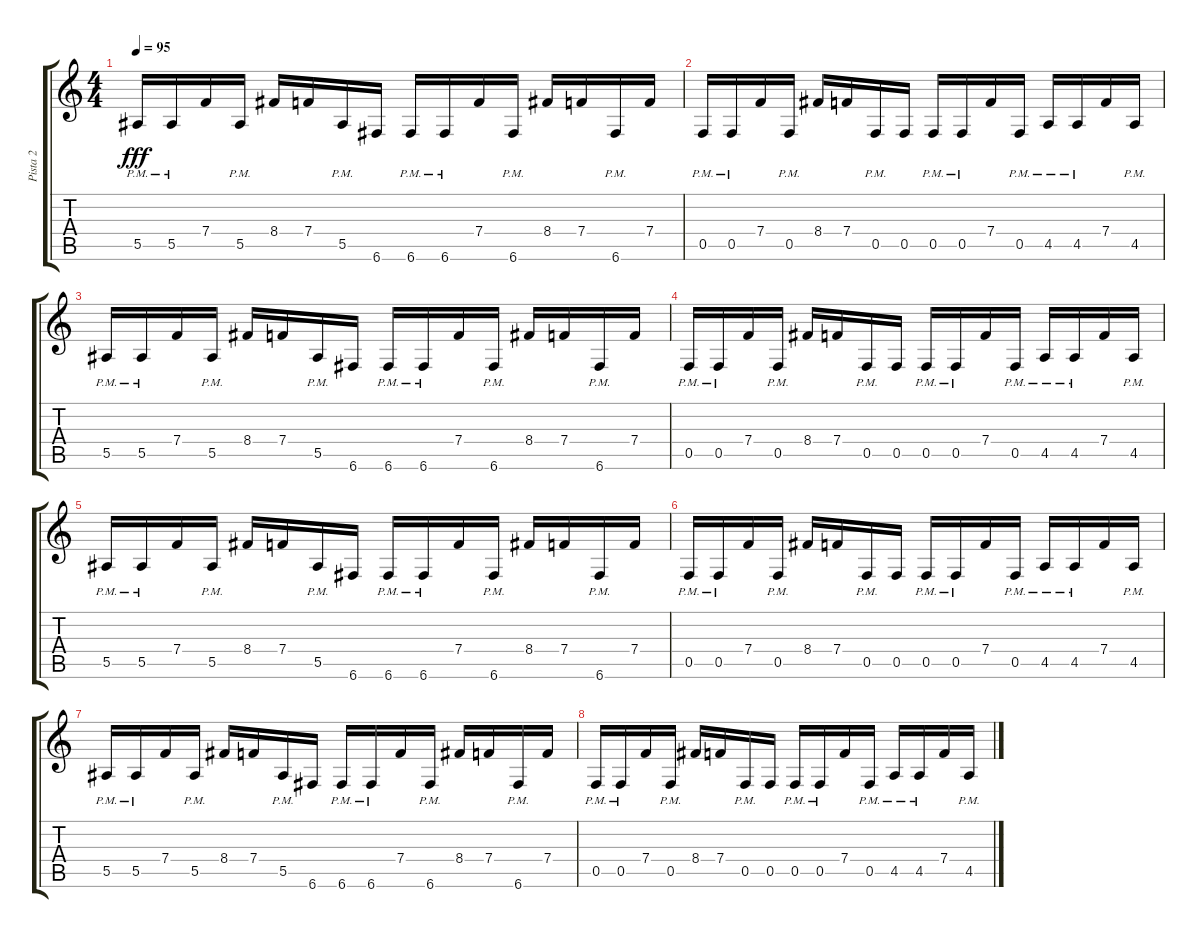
\track ("Pista 2" "Pista 2") {instrument distortionguitar}
\staff {score tabs}
\tuning (C4 G3 Eb3 Bb2 F2 C2) {hide}
\ts (4 4)
\tempo 95
\clef g2
\ks c
5.5{pm}.16{dy fff} 5.5{pm}.16 7.4.16 5.5{pm}.16 8.4.16 7.4.16 5.5{pm}.16 6.6.16 6.6{pm}.16 6.6{pm}.16 7.4.16 6.6{pm}.16 8.4.16 7.4.16 6.6{pm}.16 7.4.16 |
0.5{pm}.16 0.5{pm}.16 7.4.16 0.5{pm}.16 8.4.16 7.4.16 0.5{pm}.16 0.5.16 0.5{pm}.16 0.5{pm}.16 7.4.16 0.5{pm}.16 4.5{pm}.16 4.5{pm}.16 7.4.16 4.5{pm}.16 |
5.5{pm}.16 5.5{pm}.16 7.4.16 5.5{pm}.16 8.4.16 7.4.16 5.5{pm}.16 6.6.16 6.6{pm}.16 6.6{pm}.16 7.4.16 6.6{pm}.16 8.4.16 7.4.16 6.6{pm}.16 7.4.16 |
0.5{pm}.16 0.5{pm}.16 7.4.16 0.5{pm}.16 8.4.16 7.4.16 0.5{pm}.16 0.5.16 0.5{pm}.16 0.5{pm}.16 7.4.16 0.5{pm}.16 4.5{pm}.16 4.5{pm}.16 7.4.16 4.5{pm}.16 |
5.5{pm}.16 5.5{pm}.16 7.4.16 5.5{pm}.16 8.4.16 7.4.16 5.5{pm}.16 6.6.16 6.6{pm}.16 6.6{pm}.16 7.4.16 6.6{pm}.16 8.4.16 7.4.16 6.6{pm}.16 7.4.16 |
0.5{pm}.16 0.5{pm}.16 7.4.16 0.5{pm}.16 8.4.16 7.4.16 0.5{pm}.16 0.5.16 0.5{pm}.16 0.5{pm}.16 7.4.16 0.5{pm}.16 4.5{pm}.16 4.5{pm}.16 7.4.16 4.5{pm}.16 |
5.5{pm}.16 5.5{pm}.16 7.4.16 5.5{pm}.16 8.4.16 7.4.16 5.5{pm}.16 6.6.16 6.6{pm}.16 6.6{pm}.16 7.4.16 6.6{pm}.16 8.4.16 7.4.16 6.6{pm}.16 7.4.16 |
0.5{pm}.16 0.5{pm}.16 7.4.16 0.5{pm}.16 8.4.16 7.4.16 0.5{pm}.16 0.5.16 0.5{pm}.16 0.5{pm}.16 7.4.16 0.5{pm}.16 4.5{pm}.16 4.5{pm}.16 7.4.16 4.5{pm}.16
